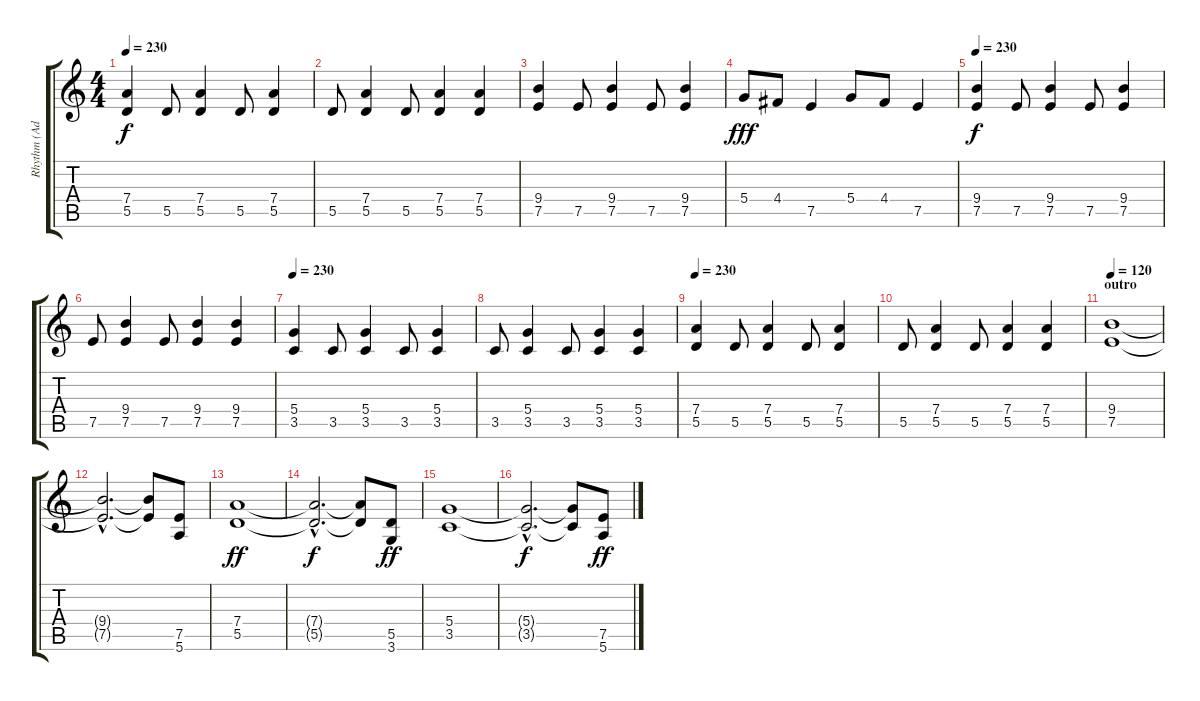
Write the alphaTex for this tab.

\track ("Rhythm (Adrian)" "Rhythm (Ad") {instrument distortionguitar}
\staff {score tabs}
\tuning (E4 B3 G3 D3 A2 E2) {hide}
\ts (4 4)
\tempo 230
\clef g2
\ks c
(7.4 5.5).4{dy f} 5.5.8 (7.4 5.5).4 5.5.8 (7.4 5.5).4 |
5.5.8 (7.4 5.5).4 5.5.8 (7.4 5.5).4 (7.4 5.5).4 |
(9.4 7.5).4 7.5.8 (9.4 7.5).4 7.5.8 (9.4 7.5).4 |
5.4.8{dy fff} 4.4.8 7.5.4 5.4.8 4.4.8 7.5.4 |
\tempo 230
(9.4 7.5).4{dy f} 7.5.8 (9.4 7.5).4 7.5.8 (9.4 7.5).4 |
7.5.8 (9.4 7.5).4 7.5.8 (9.4 7.5).4 (9.4 7.5).4 |
\tempo 230
(5.4 3.5).4 3.5.8 (5.4 3.5).4 3.5.8 (5.4 3.5).4 |
3.5.8 (5.4 3.5).4 3.5.8 (5.4 3.5).4 (5.4 3.5).4 |
\tempo 230
(7.4 5.5).4 5.5.8 (7.4 5.5).4 5.5.8 (7.4 5.5).4 |
5.5.8 (7.4 5.5).4 5.5.8 (7.4 5.5).4 (7.4 5.5).4 |
\section ("" "outro")
\tempo 120
(9.4 7.5).1 |
(9.4{hac t} 7.5{hac t}).2{d} (9.4{t} 7.5{t}).8 (7.5 5.6).8 |
(7.4 5.5).1{dy ff} |
(7.4{hac t} 5.5{hac t}).2{d dy f} (7.4{t} 5.5{t}).8 (5.5 3.6).8{dy ff} |
(5.4 3.5).1 |
(5.4{hac t} 3.5{hac t}).2{d dy f} (5.4{t} 3.5{t}).8 (7.5 5.6).8{dy ff}
